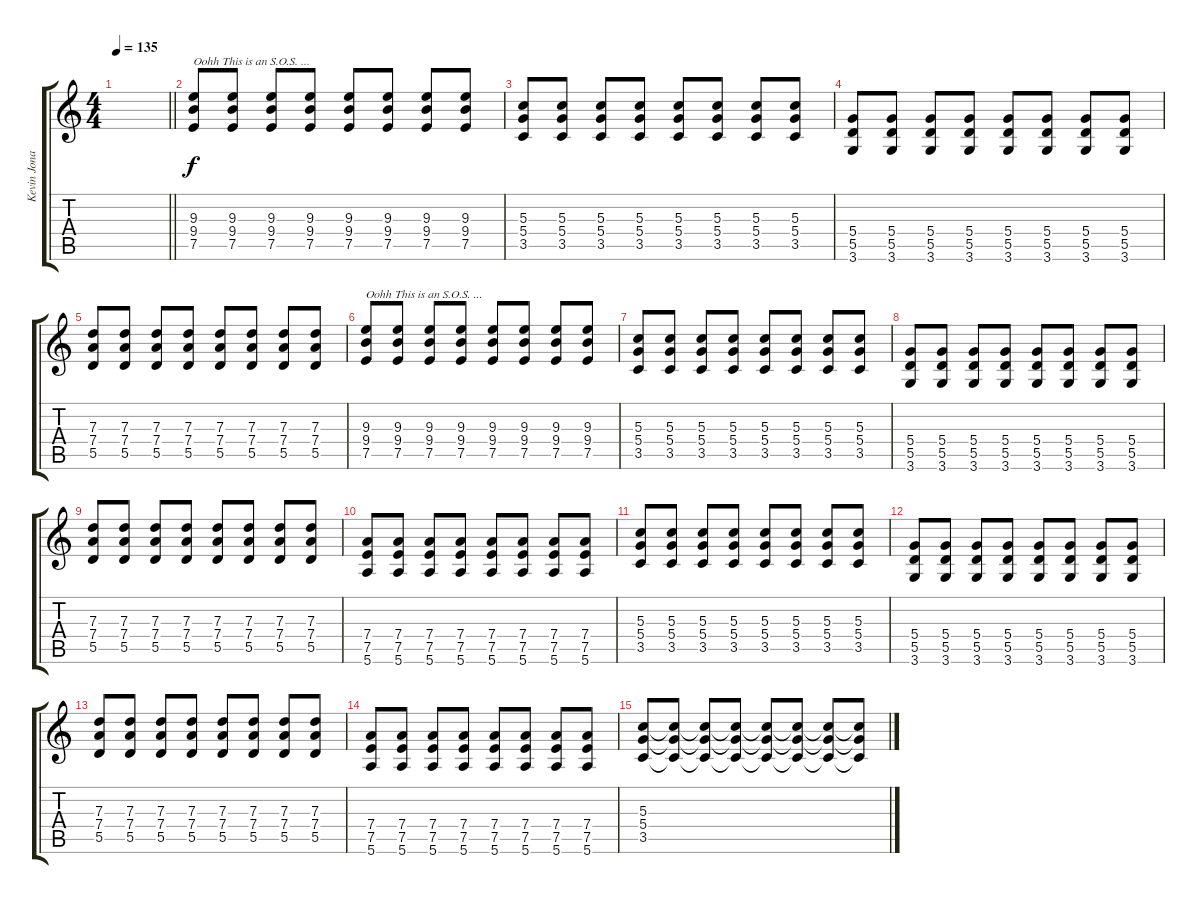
\track ("Kevin Jonas" "Kevin Jona") {instrument overdrivenguitar}
\staff {score tabs}
\tuning (E4 B3 G3 D3 A2 E2) {hide}
\ts (4 4)
\tempo 135
\clef g2
\barLineRight lightlight
\ks c
|
(9.3 9.4 7.5).8{txt "Oohh This is an S.O.S. ..."} (9.3 9.4 7.5).8 (9.3 9.4 7.5).8 (9.3 9.4 7.5).8 (9.3 9.4 7.5).8 (9.3 9.4 7.5).8 (9.3 9.4 7.5).8 (9.3 9.4 7.5).8 |
(5.3 5.4 3.5).8 (5.3 5.4 3.5).8 (5.3 5.4 3.5).8 (5.3 5.4 3.5).8 (5.3 5.4 3.5).8 (5.3 5.4 3.5).8 (5.3 5.4 3.5).8 (5.3 5.4 3.5).8 |
(5.4 5.5 3.6).8 (5.4 5.5 3.6).8 (5.4 5.5 3.6).8 (5.4 5.5 3.6).8 (5.4 5.5 3.6).8 (5.4 5.5 3.6).8 (5.4 5.5 3.6).8 (5.4 5.5 3.6).8 |
(7.3 7.4 5.5).8 (7.3 7.4 5.5).8 (7.3 7.4 5.5).8 (7.3 7.4 5.5).8 (7.3 7.4 5.5).8 (7.3 7.4 5.5).8 (7.3 7.4 5.5).8 (7.3 7.4 5.5).8 |
(9.3 9.4 7.5).8{txt "Oohh This is an S.O.S. ..."} (9.3 9.4 7.5).8 (9.3 9.4 7.5).8 (9.3 9.4 7.5).8 (9.3 9.4 7.5).8 (9.3 9.4 7.5).8 (9.3 9.4 7.5).8 (9.3 9.4 7.5).8 |
(5.3 5.4 3.5).8 (5.3 5.4 3.5).8 (5.3 5.4 3.5).8 (5.3 5.4 3.5).8 (5.3 5.4 3.5).8 (5.3 5.4 3.5).8 (5.3 5.4 3.5).8 (5.3 5.4 3.5).8 |
(5.4 5.5 3.6).8 (5.4 5.5 3.6).8 (5.4 5.5 3.6).8 (5.4 5.5 3.6).8 (5.4 5.5 3.6).8 (5.4 5.5 3.6).8 (5.4 5.5 3.6).8 (5.4 5.5 3.6).8 |
(7.3 7.4 5.5).8 (7.3 7.4 5.5).8 (7.3 7.4 5.5).8 (7.3 7.4 5.5).8 (7.3 7.4 5.5).8 (7.3 7.4 5.5).8 (7.3 7.4 5.5).8 (7.3 7.4 5.5).8 |
(7.4 7.5 5.6).8 (7.4 7.5 5.6).8 (7.4 7.5 5.6).8 (7.4 7.5 5.6).8 (7.4 7.5 5.6).8 (7.4 7.5 5.6).8 (7.4 7.5 5.6).8 (7.4 7.5 5.6).8 |
(5.3 5.4 3.5).8 (5.3 5.4 3.5).8 (5.3 5.4 3.5).8 (5.3 5.4 3.5).8 (5.3 5.4 3.5).8 (5.3 5.4 3.5).8 (5.3 5.4 3.5).8 (5.3 5.4 3.5).8 |
(5.4 5.5 3.6).8 (5.4 5.5 3.6).8 (5.4 5.5 3.6).8 (5.4 5.5 3.6).8 (5.4 5.5 3.6).8 (5.4 5.5 3.6).8 (5.4 5.5 3.6).8 (5.4 5.5 3.6).8 |
(7.3 7.4 5.5).8 (7.3 7.4 5.5).8 (7.3 7.4 5.5).8 (7.3 7.4 5.5).8 (7.3 7.4 5.5).8 (7.3 7.4 5.5).8 (7.3 7.4 5.5).8 (7.3 7.4 5.5).8 |
(7.4 7.5 5.6).8 (7.4 7.5 5.6).8 (7.4 7.5 5.6).8 (7.4 7.5 5.6).8 (7.4 7.5 5.6).8 (7.4 7.5 5.6).8 (7.4 7.5 5.6).8 (7.4 7.5 5.6).8 |
(5.3 5.4 3.5).8 (5.3{t} 5.4{t} 3.5{t}).8 (5.3{t} 5.4{t} 3.5{t}).8 (5.3{t} 5.4{t} 3.5{t}).8 (5.3{t} 5.4{t} 3.5{t}).8 (5.3{t} 5.4{t} 3.5{t}).8 (5.3{t} 5.4{t} 3.5{t}).8 (5.3{t} 5.4{t} 3.5{t}).8
